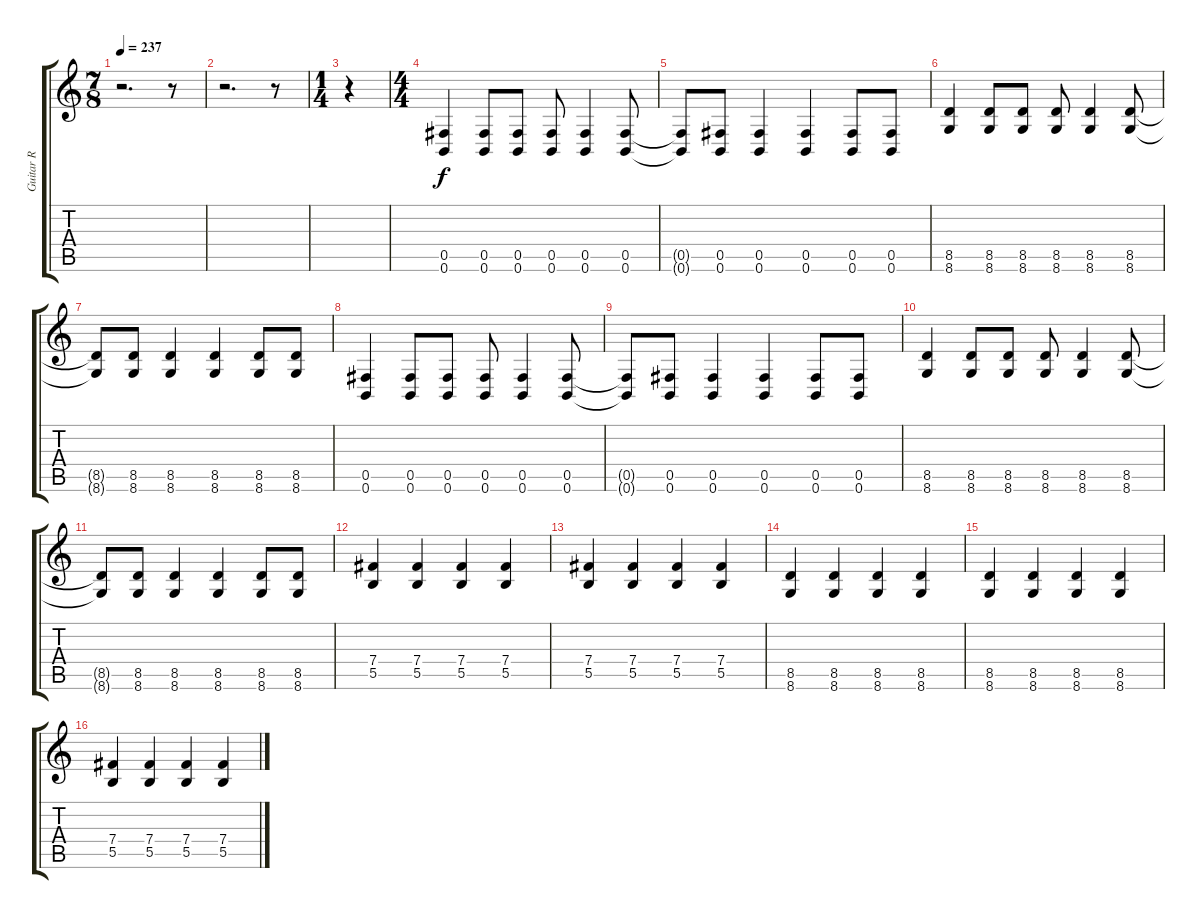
\track ("Guitar R" "Guitar R") {instrument distortionguitar}
\staff {score tabs}
\tuning (Db4 Ab3 E3 B2 Gb2 B1) {hide}
\ts (7 8)
\tempo 237
\clef g2
\ks c
r.2{d dy f} r.8 |
r.2{d} r.8 |
\ts (1 4)
r.4 |
\ts (4 4)
(0.5 0.6).4 (0.5 0.6).8 (0.5 0.6).8 (0.5 0.6).8 (0.5 0.6).4 (0.5 0.6).8 |
(0.5{t} 0.6{t}).8 (0.5 0.6).8 (0.5 0.6).4 (0.5 0.6).4 (0.5 0.6).8 (0.5 0.6).8 |
(8.5 8.6).4 (8.5 8.6).8 (8.5 8.6).8 (8.5 8.6).8 (8.5 8.6).4 (8.5 8.6).8 |
(8.5{t} 8.6{t}).8 (8.5 8.6).8 (8.5 8.6).4 (8.5 8.6).4 (8.5 8.6).8 (8.5 8.6).8 |
(0.5 0.6).4 (0.5 0.6).8 (0.5 0.6).8 (0.5 0.6).8 (0.5 0.6).4 (0.5 0.6).8 |
(0.5{t} 0.6{t}).8 (0.5 0.6).8 (0.5 0.6).4 (0.5 0.6).4 (0.5 0.6).8 (0.5 0.6).8 |
(8.5 8.6).4 (8.5 8.6).8 (8.5 8.6).8 (8.5 8.6).8 (8.5 8.6).4 (8.5 8.6).8 |
(8.5{t} 8.6{t}).8 (8.5 8.6).8 (8.5 8.6).4 (8.5 8.6).4 (8.5 8.6).8 (8.5 8.6).8 |
(7.4 5.5).4 (7.4 5.5).4 (7.4 5.5).4 (7.4 5.5).4 |
(7.4 5.5).4 (7.4 5.5).4 (7.4 5.5).4 (7.4 5.5).4 |
(8.5 8.6).4 (8.5 8.6).4 (8.5 8.6).4 (8.5 8.6).4 |
(8.5 8.6).4 (8.5 8.6).4 (8.5 8.6).4 (8.5 8.6).4 |
(7.4 5.5).4 (7.4 5.5).4 (7.4 5.5).4 (7.4 5.5).4
